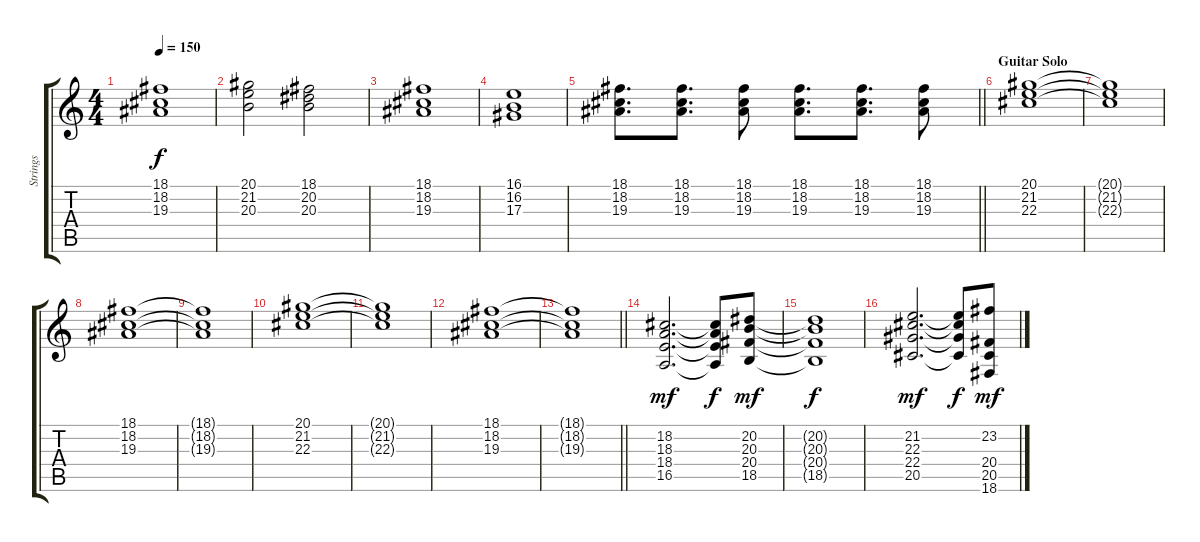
\track ("Strings" "Strings") {instrument stringensemble1}
\staff {score tabs}
\tuning (C4 G3 Eb3 Bb2 F2 C2) {hide}
\ts (4 4)
\tempo 150
\clef g2
\ks c
(18.1 18.2 19.3).1{dy f} |
(20.1 21.2 20.3).2 (18.1 20.2 20.3).2 |
(18.1 18.2 19.3).1 |
(16.1 16.2 17.3).1 |
\barLineRight lightlight
(18.1 18.2 19.3).8{d} (18.1 18.2 19.3).8{d} (18.1 18.2 19.3).8 (18.1 18.2 19.3).8{d} (18.1 18.2 19.3).8{d} (18.1 18.2 19.3).8 |
\section ("" "Guitar Solo")
(20.1 21.2 22.3).1 |
(20.1{t} 21.2{t} 22.3{t}).1 |
(18.1 18.2 19.3).1 |
(18.1{t} 18.2{t} 19.3{t}).1 |
(20.1 21.2 22.3).1 |
(20.1{t} 21.2{t} 22.3{t}).1 |
(18.1 18.2 19.3).1 |
\barLineRight lightlight
(18.1{t} 18.2{t} 19.3{t}).1 |
(18.2 18.3 18.4 16.5).2{d dy mf} (18.2{t} 18.3{t} 18.4{t} 16.5{t}).8{dy f} (20.2 20.3 20.4 18.5).8{dy mf} |
(20.2{t} 20.3{t} 20.4{t} 18.5{t}).1{dy f} |
(21.2 22.3 22.4 20.5).2{d dy mf} (21.2{t} 22.3{t} 22.4{t} 20.5{t}).8{dy f} (23.2 20.4 20.5 18.6).8{dy mf}
